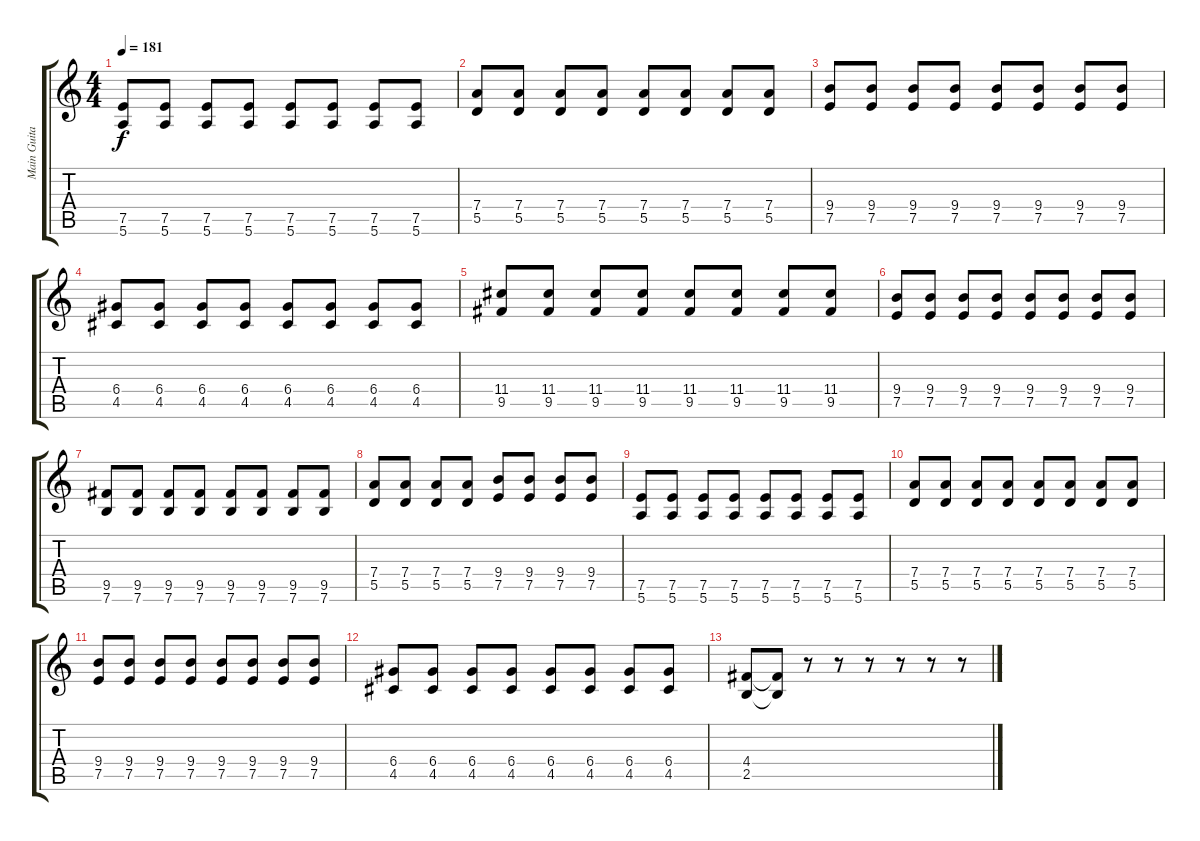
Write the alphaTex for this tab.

\track ("Main Guitar" "Main Guita") {instrument distortionguitar}
\staff {score tabs}
\tuning (E4 B3 G3 D3 A2 E2) {hide}
\ts (4 4)
\tempo 181
\clef g2
\ks c
(7.5 5.6).8{dy f} (7.5 5.6).8 (7.5 5.6).8 (7.5 5.6).8 (7.5 5.6).8 (7.5 5.6).8 (7.5 5.6).8 (7.5 5.6).8 |
(7.4 5.5).8 (7.4 5.5).8 (7.4 5.5).8 (7.4 5.5).8 (7.4 5.5).8 (7.4 5.5).8 (7.4 5.5).8 (7.4 5.5).8 |
(9.4 7.5).8 (9.4 7.5).8 (9.4 7.5).8 (9.4 7.5).8 (9.4 7.5).8 (9.4 7.5).8 (9.4 7.5).8 (9.4 7.5).8 |
(6.4 4.5).8 (6.4 4.5).8 (6.4 4.5).8 (6.4 4.5).8 (6.4 4.5).8 (6.4 4.5).8 (6.4 4.5).8 (6.4 4.5).8 |
(11.4 9.5).8 (11.4 9.5).8 (11.4 9.5).8 (11.4 9.5).8 (11.4 9.5).8 (11.4 9.5).8 (11.4 9.5).8 (11.4 9.5).8 |
(9.4 7.5).8 (9.4 7.5).8 (9.4 7.5).8 (9.4 7.5).8 (9.4 7.5).8 (9.4 7.5).8 (9.4 7.5).8 (9.4 7.5).8 |
(9.5 7.6).8 (9.5 7.6).8 (9.5 7.6).8 (9.5 7.6).8 (9.5 7.6).8 (9.5 7.6).8 (9.5 7.6).8 (9.5 7.6).8 |
(7.4 5.5).8 (7.4 5.5).8 (7.4 5.5).8 (7.4 5.5).8 (9.4 7.5).8 (9.4 7.5).8 (9.4 7.5).8 (9.4 7.5).8 |
(7.5 5.6).8 (7.5 5.6).8 (7.5 5.6).8 (7.5 5.6).8 (7.5 5.6).8 (7.5 5.6).8 (7.5 5.6).8 (7.5 5.6).8 |
(7.4 5.5).8 (7.4 5.5).8 (7.4 5.5).8 (7.4 5.5).8 (7.4 5.5).8 (7.4 5.5).8 (7.4 5.5).8 (7.4 5.5).8 |
(9.4 7.5).8 (9.4 7.5).8 (9.4 7.5).8 (9.4 7.5).8 (9.4 7.5).8 (9.4 7.5).8 (9.4 7.5).8 (9.4 7.5).8 |
(6.4 4.5).8 (6.4 4.5).8 (6.4 4.5).8 (6.4 4.5).8 (6.4 4.5).8 (6.4 4.5).8 (6.4 4.5).8 (6.4 4.5).8 |
(4.4 2.5).8 (4.4{t} 2.5{t}).8 r.8 r.8 r.8 r.8 r.8 r.8
